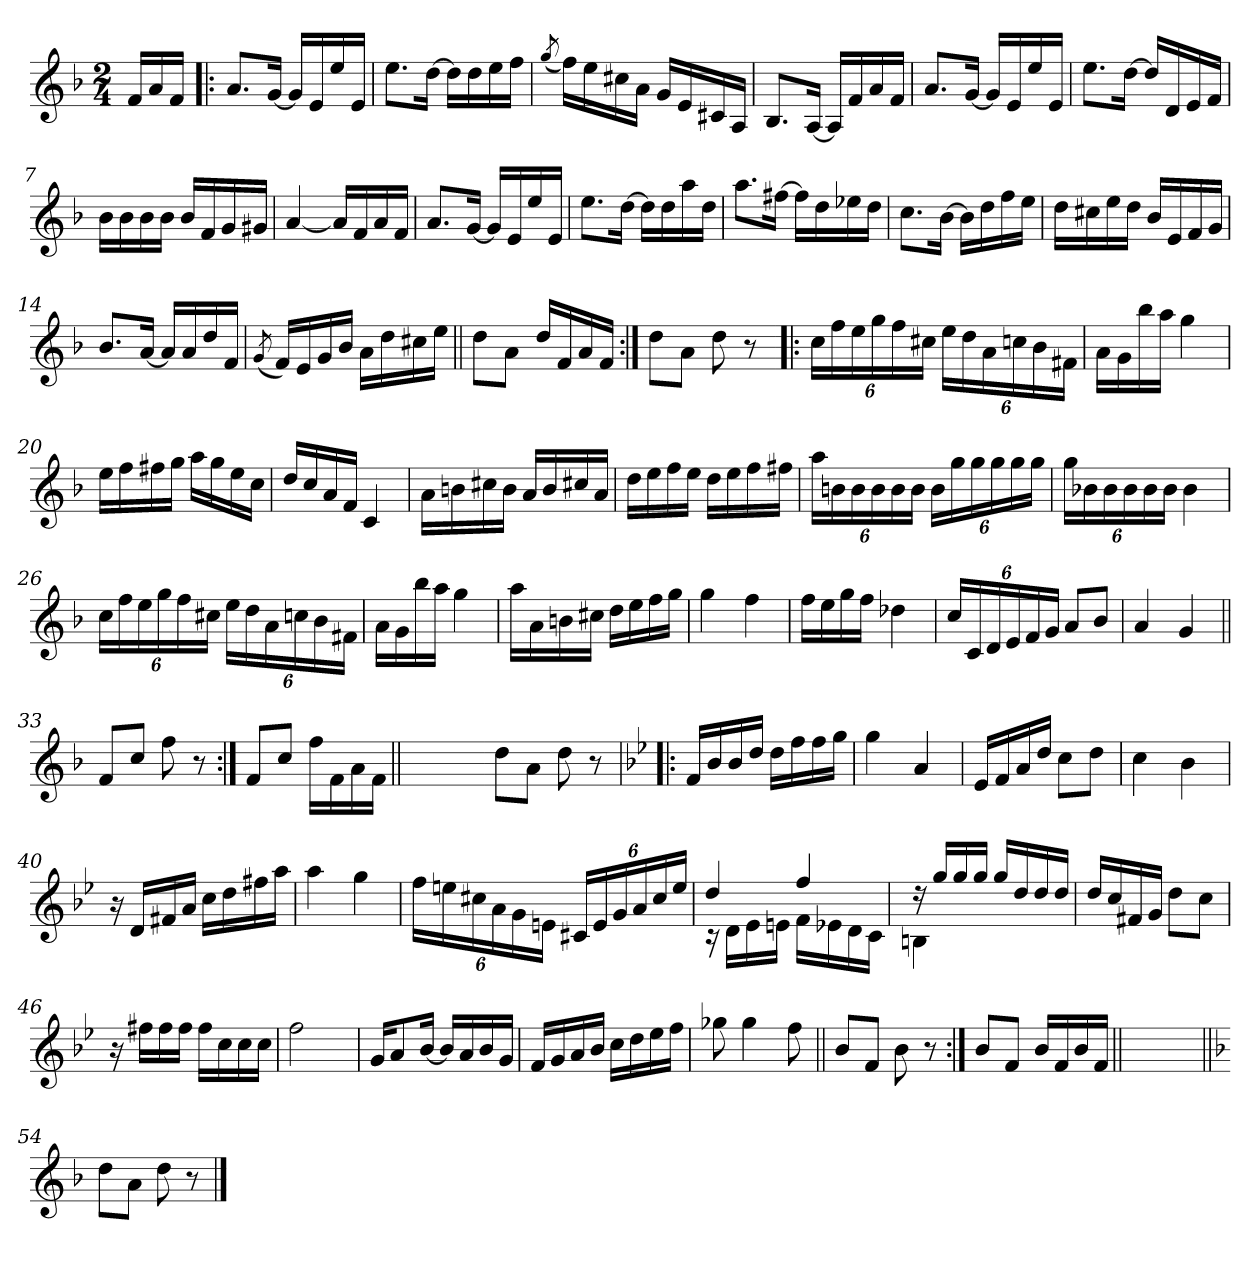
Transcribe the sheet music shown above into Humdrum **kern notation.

**kern
*part1
*staff1
*clefG2
*k[b-]
*F:
*M2/4
=
16f/LL
16a/
16f/JJ
=1!|:
8.a/L
[16g/Jk
16g/LL]
16e/
16ee/
16e/JJ
=2
8.ee\L
[16dd\Jk
16dd\LL]
16dd\
16ee\
16ff\JJ
=3
(<8qgg/
16ff\LL)
16ee\
16cc#X\
16a\JJ
16g/LL
16e/
16c#X/
16A/JJ
=4
8.B-/L
[16A/Jk
16A/LL]
16f/
16a/
16f/JJ
!!LO:LB:g=z
=5
8.a/L
[16g/Jk
16g/LL]
16e/
16ee/
16e/JJ
=6
8.ee\L
[16dd\Jk
16dd/LL]
16d/
16e/
16f/JJ
=7
16b-\LL
16b-\
16b-\
16b-\JJ
16b-/LL
16f/
16g/
16g#X/JJ
=8
[4a/
16a/LL]
16f/
16a/
16f/JJ
=9
8.a/L
[16g/Jk
16g/LL]
16e/
16ee/
16e/JJ
=10
8.ee\L
[16dd\Jk
16dd\LL]
16dd\
16aa\
16dd\JJ
!!LO:LB:g=z
=11
8.aa\L
[16ff#X\Jk
16ff#\LL]
16dd\
16ee-X\
16dd\JJ
=12
8.cc\L
[16b-\Jk
16b-\LL]
16dd\
16ff\
16ee\JJ
=13
16dd\LL
16cc#X\
16ee\
16dd\JJ
16b-/LL
16e/
16f/
16g/JJ
=14
8.b-/L
[16a/Jk
16a/LL]
16a/
16dd/
16f/JJ
=15
(<8qg/
16f/LL)
16e/
16g/
16b-/JJ
16a\LL
16dd\
16cc#X\
16ee\JJ
!!LO:LB:g=z
=16||
8dd\L
8a\J
16dd/LL
16f/
16a/
16f/JJ
=17:|!
8dd\L
8a\J
8dd\
8r
=18!|:
24cc\LL
24ff\
24ee\
24gg\
24ff\
24cc#X\JJ
24ee\LL
24dd\
24a\
24ccn\
24b-\
24f#X\JJ
=19
16a\LL
16g\
16bb-\
16aa\JJ
4gg\
=20
16ee\LL
16ff\
16ff#X\
16gg\JJ
16aa\LL
16gg\
16ee\
16cc\JJ
!!LO:LB:g=z
=21
16dd/LL
16cc/
16a/
16f/JJ
4c/
=22
16a\LL
16bn\
16cc#X\
16b\JJ
16a/LL
16b/
16cc#X/
16a/JJ
=23
16dd\LL
16ee\
16ff\
16ee\JJ
16dd\LL
16ee\
16ff\
16ff#X\JJ
=24
24aa\LL
24bn\
24b\
24b\
24b\
24b\JJ
24b\LL
24gg\
24gg\
24gg\
24gg\
24gg\JJ
=25
24gg\LL
24b-X\
24b-\
24b-\
24b-\
24b-\JJ
4b-\
!!LO:LB:g=z
=26
24cc\LL
24ff\
24ee\
24gg\
24ff\
24cc#X\JJ
24ee\LL
24dd\
24a\
24ccn\
24b-\
24f#X\JJ
=27
16a\LL
16g\
16bb-\
16aa\JJ
4gg\
=28
16aa\LL
16a\
16bn\
16cc#X\JJ
16dd\LL
16ee\
16ff\
16gg\JJ
=29
4gg\
4ff\
=30
16ff\LL
16ee\
16gg\
16ff\JJ
4dd-X\
!!LO:LB:g=z
=31
24cc/LL
24c/
24d/
24e/
24f/
24g/JJ
8a/L
8b-/J
=32
4a/
4g/
=33||
8f/L
8cc/J
8ff\
8r
=34:|!
8f/L
8cc/J
16ff\LL
16f\
16a\
16f\JJ
=34X1||
*stria0
2ryy
!!LO:LB:g=z
=35-
*stria5
8dd\L
8a\J
8dd\
8r
=36!|:
*k[b-e-]
*B-:
16f/LL
16b-/
16b-/
16dd/JJ
16dd\LL
16ff\
16ff\
16gg\JJ
=37
4gg\
4a/
=38
16e-/LL
16f/
16a/
16dd/JJ
8cc\L
8dd\J
=39
4cc\
4b-\
!!LO:LB:g=z
=40
16r
16d/LL
16f#X/
16a/JJ
16cc\LL
16dd\
16ff#X\
16aa\JJ
=41
4aa\
4gg\
=42
24ff\LL
24een\
24cc#X\
24a\
24g\
24en\JJ
24c#X/LL
24e/
24g/
24a/
24cc#/
24ee/JJ
=43
*^
4dd/	16rc
.	16d\LL
.	16e-\
.	16en\JJ
4ff/	16f\LL
.	16e-X\
.	16d\
.	16c\JJ
=44	=44
16rdd	4Bn\
16gg/LL	.
16gg/	.
16gg/JJ	.
16gg/LL	4ryy
16dd/	.
16dd/	.
16dd/JJ	.
*v	*v
!!LO:LB:g=z
=45
16dd/LL
16cc/
16f#X/
16g/JJ
8dd\L
8cc\J
=46
16r
16ff#X\LL
16ff#\
16ff#\JJ
16ff#\LL
16cc\
16cc\
16cc\JJ
=47
2ff\
=48
16g/KL
8a/
[16b-/Jk
16b-/LL]
16a/
16b-/
16g/JJ
=49
16f/LL
16g/
16a/
16b-/JJ
16cc\LL
16dd\
16ee-\
16ff\JJ
!!LO:LB:g=z
=50
8gg-X\
4gg-\
8ff\
=51||
8b-/L
8f/J
8b-\
8r
=52:|!
8b-/L
8f/J
16b-/LL
16f/
16b-/
16f/JJ
=53||
*stria0
2ryy
=54||
*stria5
*k[b-]
*F:
8dd\L
8a\J
8dd\
8r
==
*-
